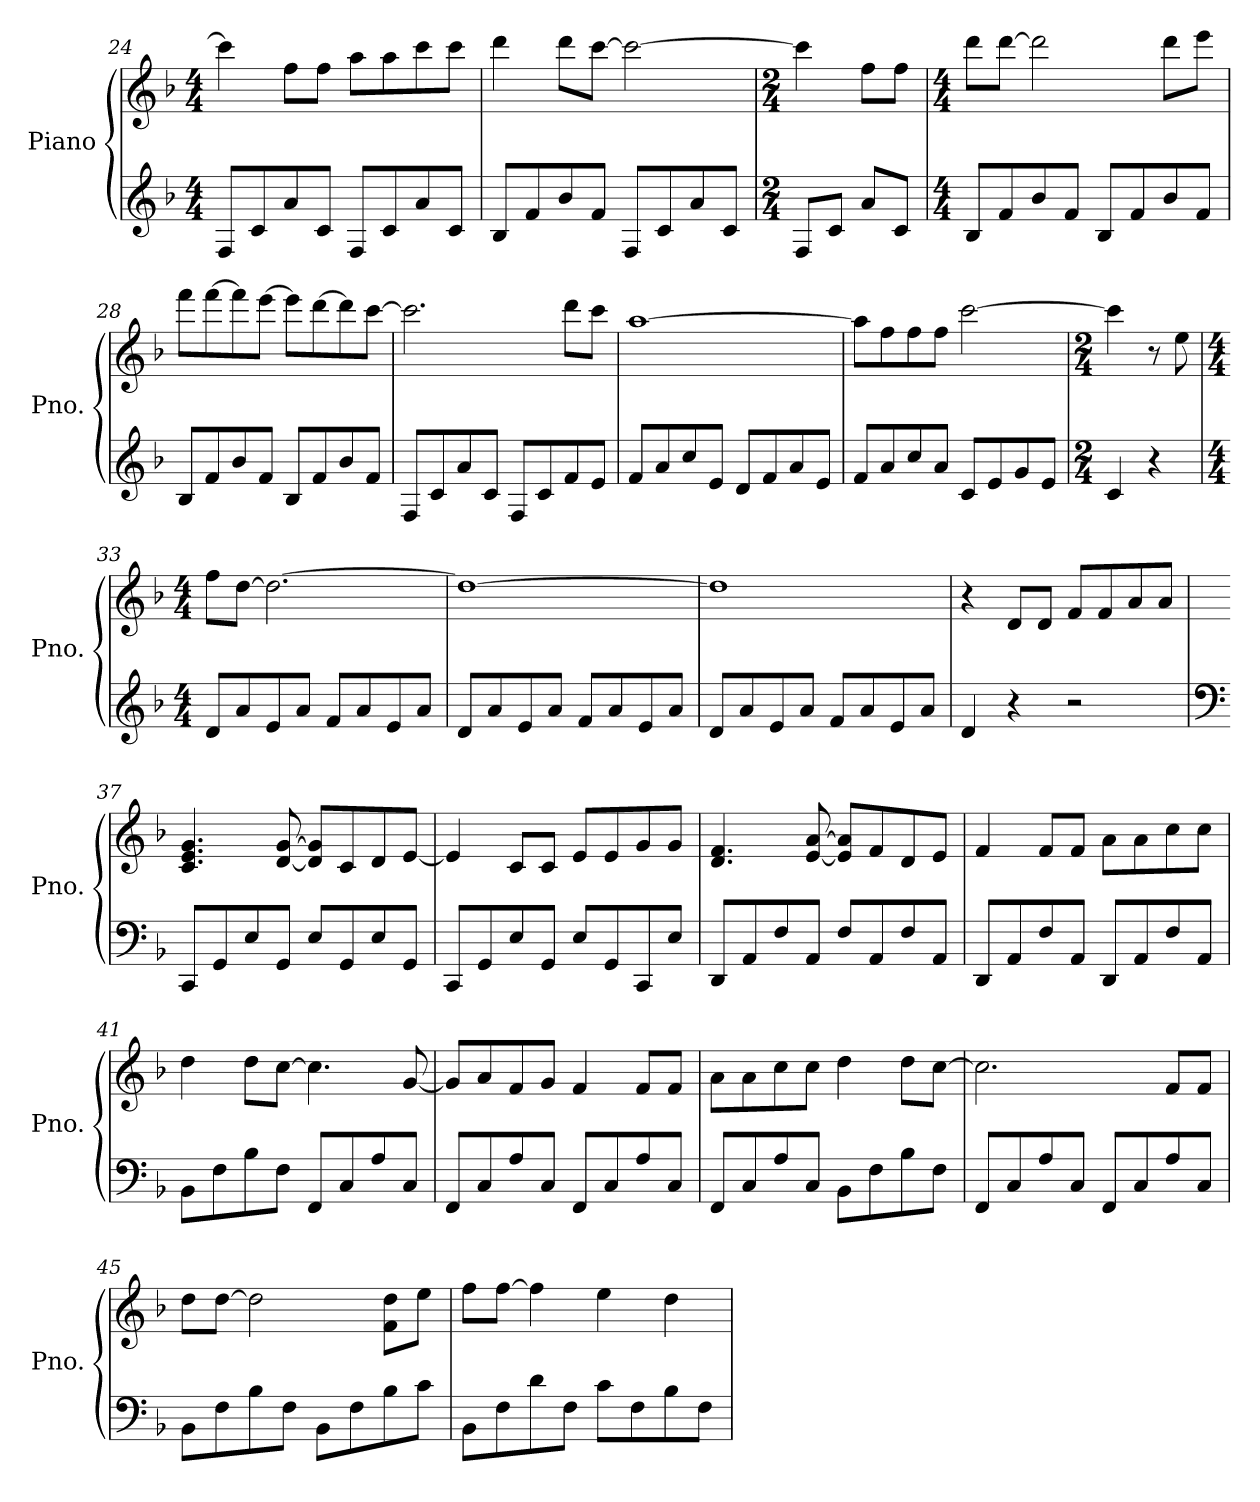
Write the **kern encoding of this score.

**kern	**kern
*part1	*part1
*staff2	*staff1
*I"Piano	*
*I'Pno.	*
*clefG2	*clefG2
*k[b-]	*k[b-]
*M4/4	*M4/4
=24	=24
8F/L	4ccc\]
8c/	.
8a/	8ff\L
8c/J	8ff\J
8F/L	8aa\L
8c/	8aa\
8a/	8ccc\
8c/J	8ccc\J
!!LO:LB:g=z
=25	=25
8B-/L	4ddd\
8f/	.
8b-/	8ddd\L
8f/J	[8ccc\J
8F/L	2ccc\_
8c/	.
8a/	.
8c/J	.
=26	=26
*M2/4	*M2/4
8F/L	4ccc\]
8c/J	.
8a/L	8ff\L
8c/J	8ff\J
=27	=27
*M4/4	*M4/4
8B-/L	8ddd\L
8f/	[8ddd\J
8b-/	2ddd\]
8f/J	.
8B-/L	.
8f/	.
8b-/	8ddd\L
8f/J	8eee\J
=28	=28
8B-/L	8fff\L
8f/	[8fff\
8b-/	8fff\]
8f/J	[8eee\J
8B-/L	8eee\L]
8f/	[8ddd\
8b-/	8ddd\]
8f/J	[8ccc\J
!!LO:LB:g=z
=29	=29
8F/L	2.ccc\]
8c/	.
8a/	.
8c/J	.
8F/L	.
8c/	.
8f/	8ddd\L
8e/J	8ccc\J
=30	=30
8f/L	[1aa
8a/	.
8cc/	.
8e/J	.
8d/L	.
8f/	.
8a/	.
8e/J	.
=31	=31
8f/L	8aa\L]
8a/	8ff\
8cc/	8ff\
8a/J	8ff\J
8c/L	[2ccc\
8e/	.
8g/	.
8e/J	.
=32	=32
*M2/4	*M2/4
4c/	4ccc\]
4r	8r
.	8ee\
!!LO:LB:g=z
=33	=33
*M4/4	*M4/4
8d/L	8ff\L
8a/	[8dd\J
8e/	2.dd\_
8a/J	.
8f/L	.
8a/	.
8e/	.
8a/J	.
=34	=34
8d/L	1dd_
8a/	.
8e/	.
8a/J	.
8f/L	.
8a/	.
8e/	.
8a/J	.
=35	=35
8d/L	1dd]
8a/	.
8e/	.
8a/J	.
8f/L	.
8a/	.
8e/	.
8a/J	.
=36	=36
4d/	4r
4r	8d/L
.	8d/J
2r	8f/L
.	8f/
.	8a/
.	8a/J
!!LO:LB:g=z
=37	=37
*clefF4	*
8CC/L	4.c/ 4.e/ 4.g/
8GG/	.
8E/	.
8GG/J	[8d/ [8g/
8E/L	8d/] 8g/]L
8GG/	8c/
8E/	8d/
8GG/J	[8e/J
=38	=38
8CC/L	4e/]
8GG/	.
8E/	8c/L
8GG/J	8c/J
8E/L	8e/L
8GG/	8e/
8CC/	8g/
8E/J	8g/J
=39	=39
8DD/L	4.d/ 4.f/
8AA/	.
8F/	.
8AA/J	[8e/ [8a/
8F/L	8e/] 8a/]L
8AA/	8f/
8F/	8d/
8AA/J	8e/J
=40	=40
8DD/L	4f/
8AA/	.
8F/	8f/L
8AA/J	8f/J
8DD/L	8a\L
8AA/	8a\
8F/	8cc\
8AA/J	8cc\J
!!LO:LB:g=z
=41	=41
8BB-\L	4dd\
8F\	.
8B-\	8dd\L
8F\J	[8cc\J
8FF/L	4.cc\]
8C/	.
8A/	.
8C/J	[8g/
=42	=42
8FF/L	8g/L]
8C/	8a/
8A/	8f/
8C/J	8g/J
8FF/L	4f/
8C/	.
8A/	8f/L
8C/J	8f/J
=43	=43
8FF/L	8a\L
8C/	8a\
8A/	8cc\
8C/J	8cc\J
8BB-\L	4dd\
8F\	.
8B-\	8dd\L
8F\J	[8cc\J
=44	=44
8FF/L	2.cc\]
8C/	.
8A/	.
8C/J	.
8FF/L	.
8C/	.
8A/	8f/L
8C/J	8f/J
!!LO:LB:g=z
=45	=45
8BB-\L	8dd\L
8F\	[8dd\J
8B-\	2dd\]
8F\J	.
8BB-\L	.
8F\	.
8B-\	8f\ 8dd\L
8c\J	8ee\J
=46	=46
8BB-\L	8ff\L
8F\	[8ff\J
8d\	4ff\]
8F\J	.
8c\L	4ee\
8F\	.
8B-\	4dd\
8F\J	.
=	=
*-	*-
